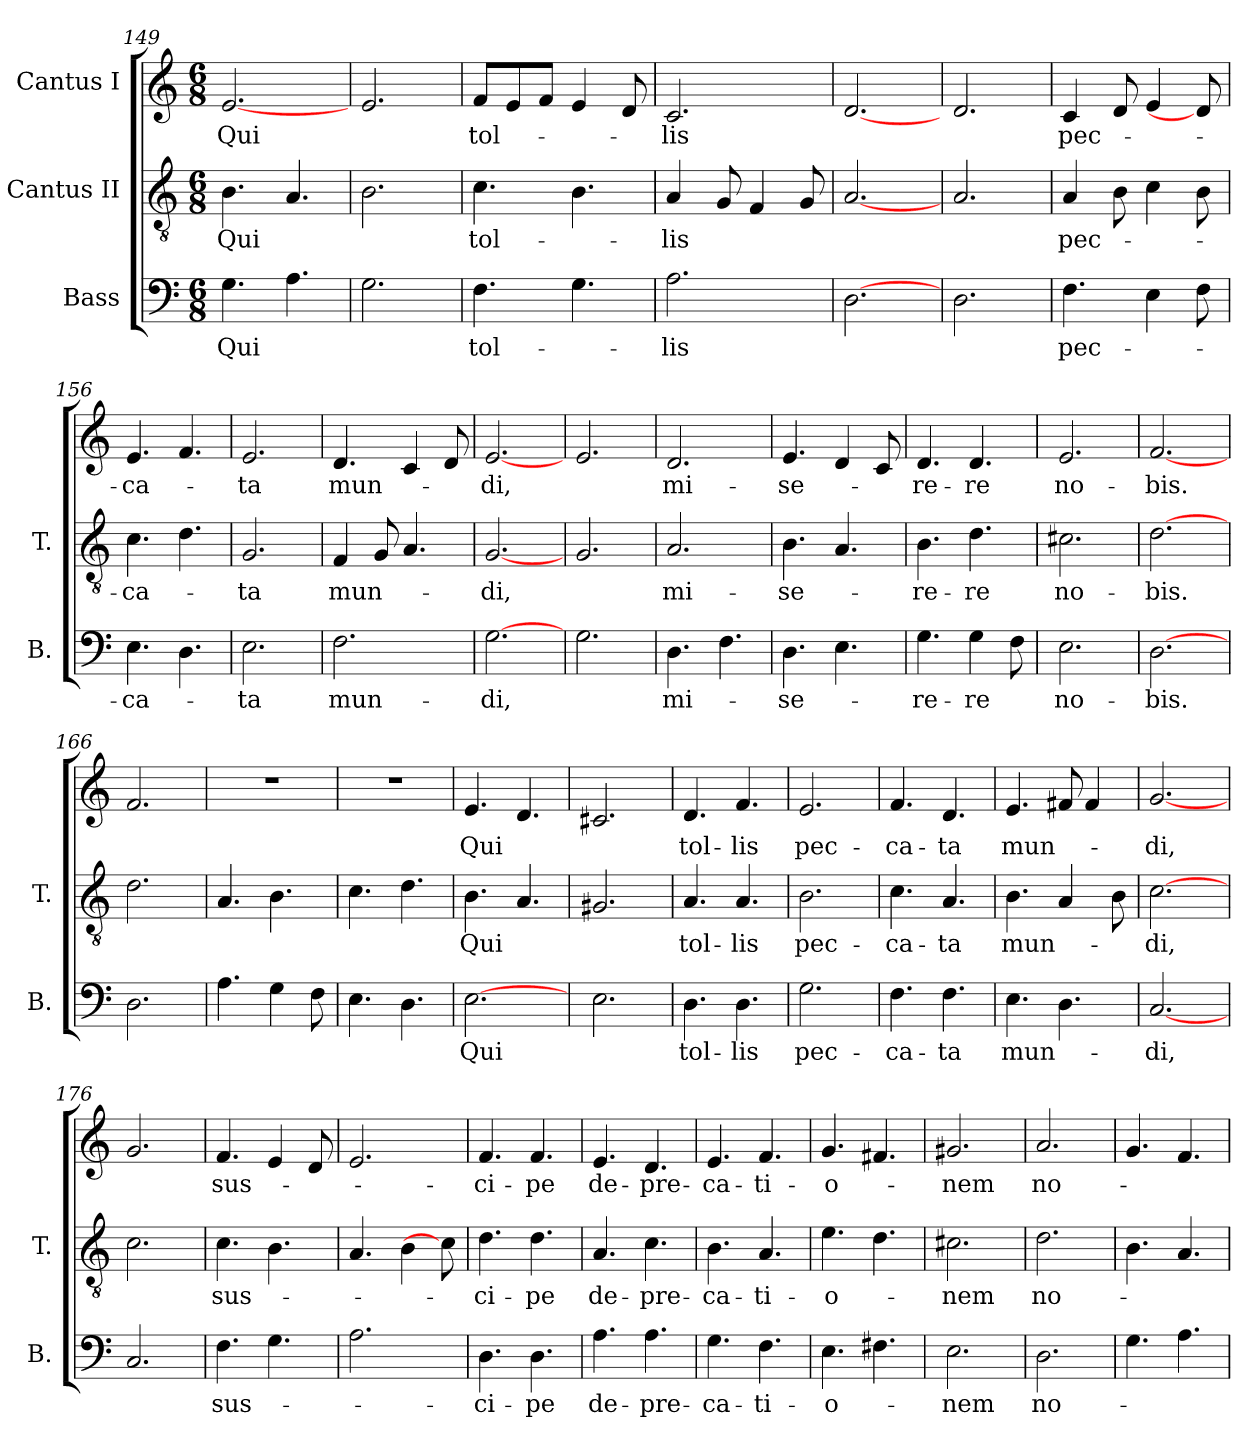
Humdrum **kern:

**kern	**text	**kern	**text	**kern	**text
*part3	*part3	*part2	*part2	*part1	*part1
*staff3	*staff3	*staff2	*staff2	*staff1	*staff1
*I"Bass	*	*I"Cantus II	*	*I"Cantus I	*
*I'B.	*	*I'T.	*	*	*
*clefF4	*	*clefGv2	*	*clefG2	*
*	*	*ITrd7c12	*	*	*
*k[]	*	*k[]	*	*k[]	*
*C:	*	*C:	*	*C:	*
*M6/8	*	*M6/8	*	*M6/8	*
=149	=149	=149	=149	=149	=149
!	!LO:LY:b:color=#000000	!	!LO:LY:b:color=#000000	!	!LO:LY:b:color=#000000
4.Gi\	Qui	4.BBi\	Qui	[2.ei/	Qui
4.Ai\	.	4.AAi/	.	.	.
=150	=150	=150	=150	=150	=150
2.Gi\	.	2.BBi\	.	2.ei/	.
=151	=151	=151	=151	=151	=151
!	!LO:LY:b:color=#000000	!	!LO:LY:b:color=#000000	!	!LO:LY:b:color=#000000
4.Fi\	tol-	4.Ci\	tol-	8fi/L	tol-
.	.	.	.	8ei/	.
.	.	.	.	8fi/J	.
4.Gi\	.	4.BBi\	.	4ei/	.
.	.	.	.	8di/L	.
=152	=152	=152	=152	=152	=152
!	!LO:LY:b:color=#000000	!	!LO:LY:b:color=#000000	!	!LO:LY:b:color=#000000
2.Ai\	-lis	4AAi/	-lis	2.ci/	-lis
.	.	8GGi/L	.	.	.
.	.	4FFi/	.	.	.
.	.	8GGi/L	.	.	.
=153	=153	=153	=153	=153	=153
[2.Di\	.	[2.AAi/	.	[2.di/	.
!!LO:LB:g=z
=154	=154	=154	=154	=154	=154
2.Di\	.	2.AAi/	.	2.di/	.
=155	=155	=155	=155	=155	=155
!	!LO:LY:b:color=#000000	!	!LO:LY:b:color=#000000	!	!LO:LY:b:color=#000000
4.Fi\	pec-	4AAi/	pec-	4ci/	pec-
.	.	8BBi\L	.	8di/L	.
4Ei\	.	4Ci\	.	4ei/	.
8Fi\L	.	8BBi\L	.	8di/L]	.
=156	=156	=156	=156	=156	=156
!	!LO:LY:b:color=#000000	!	!LO:LY:b:color=#000000	!	!LO:LY:b:color=#000000
4.Ei\	-ca-	4.Ci\	-ca-	4.ei/	-ca-
4.Di\	.	4.Di\	.	4.fi/	.
=157	=157	=157	=157	=157	=157
!	!LO:LY:b:color=#000000	!	!LO:LY:b:color=#000000	!	!LO:LY:b:color=#000000
2.Ei\	-ta	2.GGi/	-ta	2.ei/	-ta
=158	=158	=158	=158	=158	=158
!	!LO:LY:b:color=#000000	!	!LO:LY:b:color=#000000	!	!LO:LY:b:color=#000000
2.Fi\	mun-	4FFi/	mun-	4.di/	mun-
.	.	8GGi/L	.	.	.
.	.	4.AAi/	.	4ci/	.
.	.	.	.	8di/L	.
=159	=159	=159	=159	=159	=159
!	!LO:LY:b:color=#000000	!	!LO:LY:b:color=#000000	!	!LO:LY:b:color=#000000
[2.Gi\	-di,	[2.GGi/	-di,	[2.ei/	-di,
=160	=160	=160	=160	=160	=160
2.Gi\	.	2.GGi/	.	2.ei/	.
=161	=161	=161	=161	=161	=161
!	!LO:LY:b:color=#000000	!	!LO:LY:b:color=#000000	!	!LO:LY:b:color=#000000
4.Di\	mi-	2.AAi/	mi-	2.di/	mi-
4.Fi\	.	.	.	.	.
=162	=162	=162	=162	=162	=162
!	!LO:LY:b:color=#000000	!	!LO:LY:b:color=#000000	!	!LO:LY:b:color=#000000
4.Di\	-se-	4.BBi\	-se-	4.ei/	-se-
4.Ei\	.	4.AAi/	.	4di/	.
.	.	.	.	8ci/L	.
!!LO:PB:g=z
=163	=163	=163	=163	=163	=163
!	!LO:LY:b:color=#000000	!	!LO:LY:b:color=#000000	!	!LO:LY:b:color=#000000
4.Gi\	-re-	4.BBi\	-re-	4.di/	-re-
!	!LO:LY:b:color=#000000	!	!LO:LY:b:color=#000000	!	!LO:LY:b:color=#000000
4Gi\	-re	4.Di\	-re	4.di/	-re
8Fi\L	.	.	.	.	.
=164	=164	=164	=164	=164	=164
!	!LO:LY:b:color=#000000	!	!LO:LY:b:color=#000000	!	!LO:LY:b:color=#000000
2.Ei\	no-	2.C#Xi\	no-	2.ei/	no-
=165	=165	=165	=165	=165	=165
!	!LO:LY:b:color=#000000	!	!LO:LY:b:color=#000000	!	!LO:LY:b:color=#000000
[2.Di\	-bis.	[2.Di\	-bis.	[2.fi/	-bis.
=166	=166	=166	=166	=166	=166
2.Di\	.	2.Di\	.	2.fi/	.
=167	=167	=167	=167	=167	=167
!	!	!	!	!LO:N:vis=1	!
4.Ai\	.	4.AAi/	.	2.r	.
4Gi\	.	4.BBi\	.	.	.
8Fi\L	.	.	.	.	.
=168	=168	=168	=168	=168	=168
!	!	!	!	!LO:N:vis=1	!
4.Ei\	.	4.Ci\	.	2.r	.
4.Di\	.	4.Di\	.	.	.
=169	=169	=169	=169	=169	=169
!	!LO:LY:b:color=#000000	!	!LO:LY:b:color=#000000	!	!LO:LY:b:color=#000000
[2.Ei\	Qui	4.BBi\	Qui	4.ei/	Qui
.	.	4.AAi/	.	4.di/	.
=170	=170	=170	=170	=170	=170
2.Ei\	.	2.GG#Xi/	.	2.c#Xi/	.
=171	=171	=171	=171	=171	=171
!	!LO:LY:b:color=#000000	!	!LO:LY:b:color=#000000	!	!LO:LY:b:color=#000000
4.Di\	tol-	4.AAi/	tol-	4.di/	tol-
!	!LO:LY:b:color=#000000	!	!LO:LY:b:color=#000000	!	!LO:LY:b:color=#000000
4.Di\	-lis	4.AAi/	-lis	4.fi/	-lis
=172	=172	=172	=172	=172	=172
!	!LO:LY:b:color=#000000	!	!LO:LY:b:color=#000000	!	!LO:LY:b:color=#000000
2.Gi\	pec-	2.BBi\	pec-	2.ei/	pec-
!!LO:LB:g=z
=173	=173	=173	=173	=173	=173
!	!LO:LY:b:color=#000000	!	!LO:LY:b:color=#000000	!	!LO:LY:b:color=#000000
4.Fi\	-ca-	4.Ci\	-ca-	4.fi/	-ca-
!	!LO:LY:b:color=#000000	!	!LO:LY:b:color=#000000	!	!LO:LY:b:color=#000000
4.Fi\	-ta	4.AAi/	-ta	4.di/	-ta
=174	=174	=174	=174	=174	=174
!	!LO:LY:b:color=#000000	!	!LO:LY:b:color=#000000	!	!LO:LY:b:color=#000000
4.Ei\	mun-	4.BBi\	mun-	4.ei/	mun-
4.Di\	.	4AAi/	.	8f#Xi/L	.
.	.	.	.	4f#i/	.
.	.	8BBi\L	.	.	.
=175	=175	=175	=175	=175	=175
!	!LO:LY:b:color=#000000	!	!LO:LY:b:color=#000000	!	!LO:LY:b:color=#000000
[2.Ci/	-di,	[2.Ci\	-di,	[2.gi/	-di,
=176	=176	=176	=176	=176	=176
2.Ci/	.	2.Ci\	.	2.gi/	.
=177	=177	=177	=177	=177	=177
!	!LO:LY:b:color=#000000	!	!LO:LY:b:color=#000000	!	!LO:LY:b:color=#000000
4.Fi\	sus-	4.Ci\	sus-	4.fi/	sus-
4.Gi\	.	4.BBi\	.	4ei/	.
.	.	.	.	8di/L	.
=178	=178	=178	=178	=178	=178
2.Ai\	.	4.AAi/	.	2.ei/	.
.	.	4BBi\	.	.	.
.	.	8Ci\L]	.	.	.
=179	=179	=179	=179	=179	=179
!	!LO:LY:b:color=#000000	!	!LO:LY:b:color=#000000	!	!LO:LY:b:color=#000000
4.Di\	-ci-	4.Di\	-ci-	4.fi/	-ci-
!	!LO:LY:b:color=#000000	!	!LO:LY:b:color=#000000	!	!LO:LY:b:color=#000000
4.Di\	-pe	4.Di\	-pe	4.fi/	-pe
=180	=180	=180	=180	=180	=180
!	!LO:LY:b:color=#000000	!	!LO:LY:b:color=#000000	!	!LO:LY:b:color=#000000
4.Ai\	de-	4.AAi/	de-	4.ei/	de-
!	!LO:LY:b:color=#000000	!	!LO:LY:b:color=#000000	!	!LO:LY:b:color=#000000
4.Ai\	-pre-	4.Ci\	-pre-	4.di/	-pre-
=181	=181	=181	=181	=181	=181
!	!LO:LY:b:color=#000000	!	!LO:LY:b:color=#000000	!	!LO:LY:b:color=#000000
4.Gi\	-ca-	4.BBi\	-ca-	4.ei/	-ca-
!	!LO:LY:b:color=#000000	!	!LO:LY:b:color=#000000	!	!LO:LY:b:color=#000000
4.Fi\	-ti-	4.AAi/	-ti-	4.fi/	-ti-
!!LO:LB:g=z
=182	=182	=182	=182	=182	=182
!	!LO:LY:b:color=#000000	!	!LO:LY:b:color=#000000	!	!LO:LY:b:color=#000000
4.Ei\	-o-	4.Ei\	-o-	4.gi/	-o-
4.F#Xi\	.	4.Di\	.	4.f#Xi/	.
=183	=183	=183	=183	=183	=183
!	!LO:LY:b:color=#000000	!	!LO:LY:b:color=#000000	!	!LO:LY:b:color=#000000
2.Ei\	-nem	2.C#Xi\	-nem	2.g#Xi/	-nem
=184	=184	=184	=184	=184	=184
!	!LO:LY:b:color=#000000	!	!LO:LY:b:color=#000000	!	!LO:LY:b:color=#000000
2.Di\	no-	2.Di\	no-	2.ai/	no-
=185	=185	=185	=185	=185	=185
4.Gi\	.	4.BBi\	.	4.gi/	.
4.Ai\	.	4.AAi/	.	4.fi/	.
=	=	=	=	=	=
*-	*-	*-	*-	*-	*-
